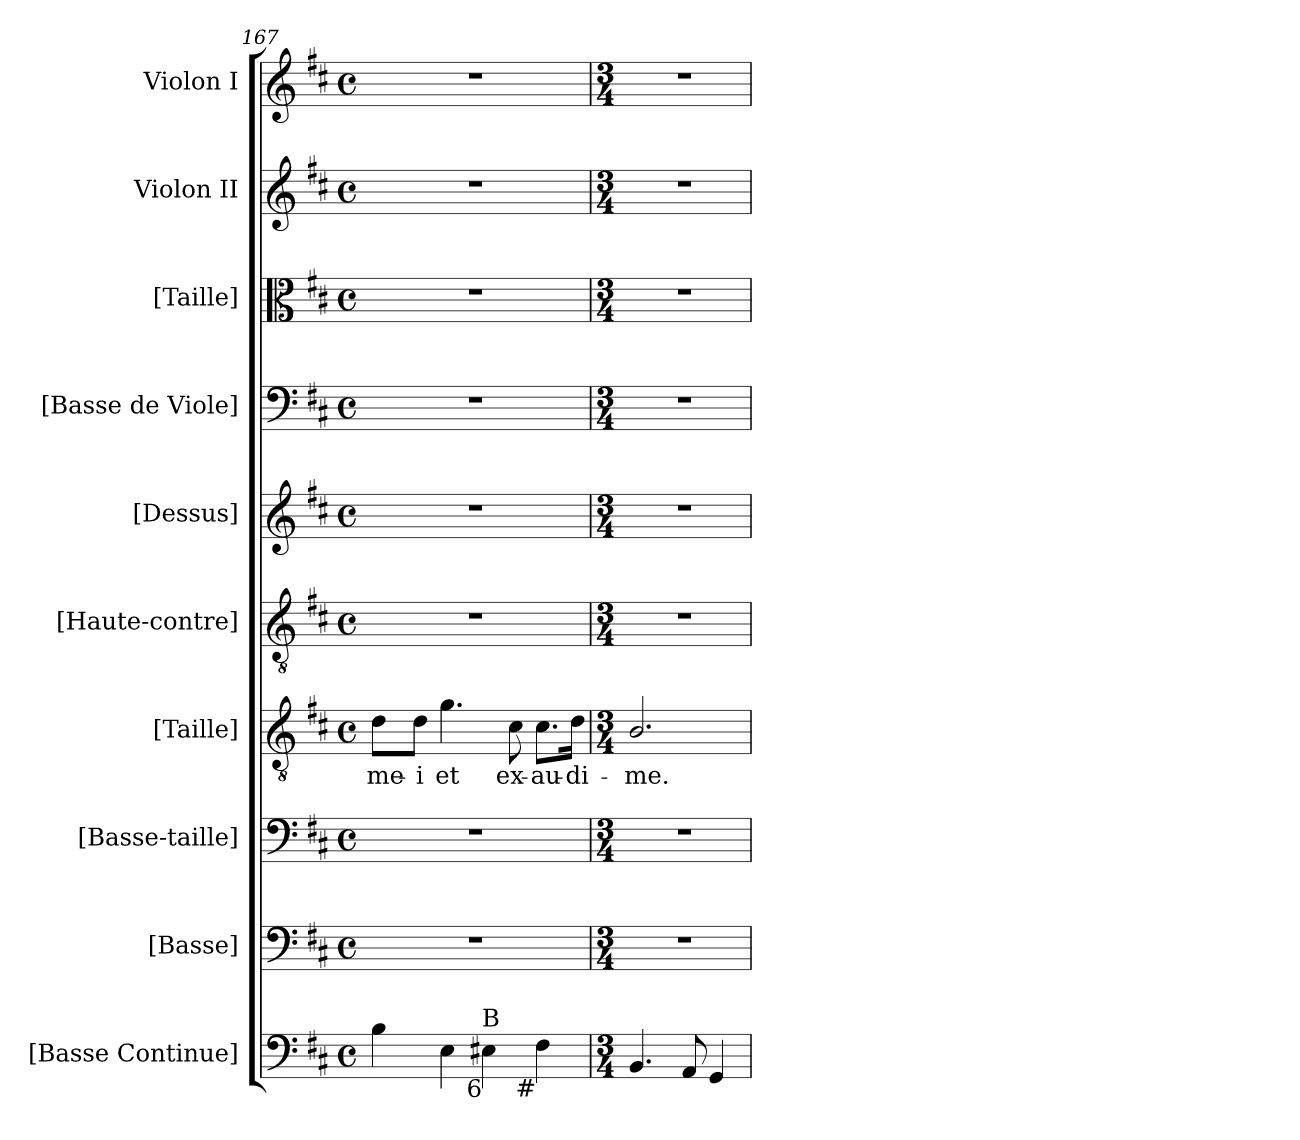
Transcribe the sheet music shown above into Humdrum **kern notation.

**kern	**kern	**kern	**kern	**text	**kern	**kern	**kern	**kern	**kern	**kern
*part10	*part9	*part8	*part7	*part7	*part6	*part5	*part4	*part3	*part2	*part1
*staff10	*staff9	*staff8	*staff7	*staff7	*staff6	*staff5	*staff4	*staff3	*staff2	*staff1
*I"[Basse Continue]	*I"[Basse]	*I"[Basse-taille]	*I"[Taille]	*	*I"[Haute-contre]	*I"[Dessus]	*I"[Basse de Viole]	*I"[Taille]	*I"Violon II	*I"Violon I
*I'B.c.	*I'B.	*I'B.t.	*I'T.	*	*I'H.C.	*I'D.	*	*	*I'Vln. II	*I'Vln. I
!!LO:LB:g=z
*clefF4	*clefF4	*clefF4	*clefGv2	*	*clefGv2	*clefG2	*clefF4	*clefC3	*clefG2	*clefG2
*	*	*	*ITrd7c12	*	*ITrd7c12	*	*	*	*	*
*k[f#c#]	*k[f#c#]	*k[f#c#]	*k[f#c#]	*	*k[f#c#]	*k[f#c#]	*k[f#c#]	*k[f#c#]	*k[f#c#]	*k[f#c#]
*D:	*D:	*D:	*D:	*	*D:	*D:	*D:	*D:	*D:	*D:
*M4/4	*M4/4	*M4/4	*M4/4	*	*M4/4	*M4/4	*M4/4	*M4/4	*M4/4	*M4/4
*met(c)	*met(c)	*met(c)	*met(c)	*	*met(c)	*met(c)	*met(c)	*met(c)	*met(c)	*met(c)
=167	=167	=167	=167	=167	=167	=167	=167	=167	=167	=167
!	!	!	!	!LO:LY:b:color=#000000	!	!	!	!	!	!
4Bi\	1r	1r	8Di\L	me-	1r	1r	1r	1r	1r	1r
!	!	!	!	!LO:LY:b:color=#000000	!	!	!	!	!	!
.	.	.	8Di\J	-i	.	.	.	.	.	.
!	!	!	!	!LO:LY:b:color=#000000	!	!	!	!	!	!
4Ei\	.	.	4.Gi\	et	.	.	.	.	.	.
!LO:TX:b:rj:t=6	!	!	!	!	!	!	!	!	!	!
!LO:TX:t=B	!	!	!	!	!	!	!	!	!	!
4E#Xi\	.	.	.	.	.	.	.	.	.	.
!	!	!	!	!LO:LY:b:color=#000000	!	!	!	!	!	!
.	.	.	8C#i\	ex-	.	.	.	.	.	.
!LO:TX:b:rj:t=#	!	!	!	!	!	!	!	!	!	!
!	!	!	!	!LO:LY:b:color=#000000	!	!	!	!	!	!
4F#i\	.	.	8.C#i\L	-au-	.	.	.	.	.	.
!	!	!	!	!LO:LY:b:color=#000000	!	!	!	!	!	!
.	.	.	16Di\Jk	-di-	.	.	.	.	.	.
=168	=168	=168	=168	=168	=168	=168	=168	=168	=168	=168
*M3/4	*M3/4	*M3/4	*M3/4	*	*M3/4	*M3/4	*M3/4	*M3/4	*M3/4	*M3/4
!	!LO:N:vis=1	!LO:N:vis=1	!	!	!	!	!	!	!	!
!	!	!	!	!LO:LY:b:color=#000000	!LO:N:vis=1	!LO:N:vis=1	!LO:N:vis=1	!LO:N:vis=1	!LO:N:vis=1	!LO:N:vis=1
4.BBi/	2.r	2.r	2.BBi/	-me.	2.r	2.r	2.r	2.r	2.r	2.r
8AAi/	.	.	.	.	.	.	.	.	.	.
4GGi/	.	.	.	.	.	.	.	.	.	.
=	=	=	=	=	=	=	=	=	=	=
*-	*-	*-	*-	*-	*-	*-	*-	*-	*-	*-
